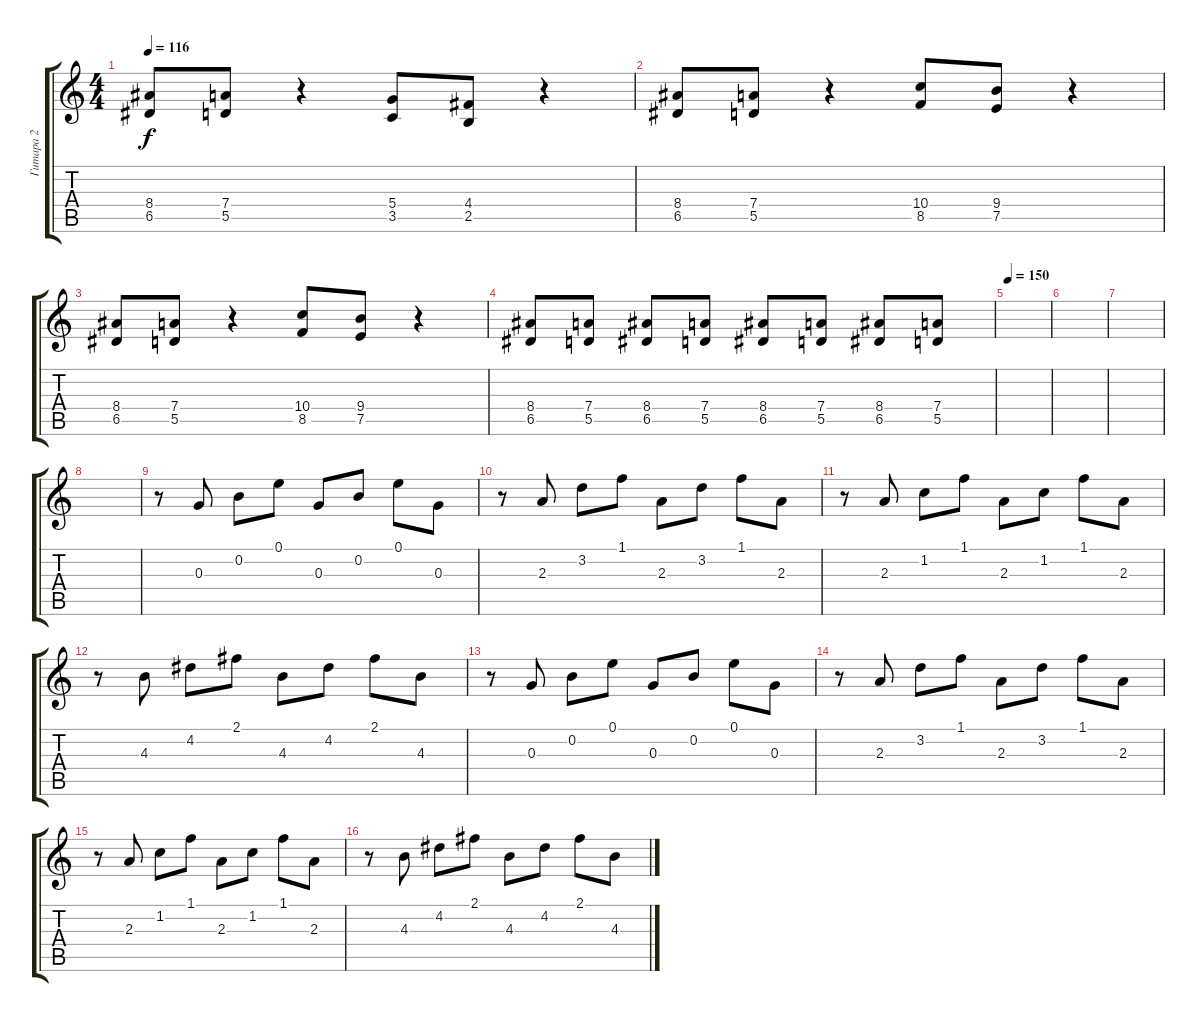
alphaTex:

\track ("Гитара 2" "Гитара 2") {instrument electricguitarclean}
\staff {score tabs}
\tuning (E4 B3 G3 D3 A2 E2) {hide}
\ts (4 4)
\tempo 116
\clef g2
\ks c
(8.4 6.5).8{dy f} (7.4 5.5).8 r.4 (5.4 3.5).8 (4.4 2.5).8 r.4 |
(8.4 6.5).8 (7.4 5.5).8 r.4 (10.4 8.5).8 (9.4 7.5).8 r.4 |
(8.4 6.5).8 (7.4 5.5).8 r.4 (10.4 8.5).8 (9.4 7.5).8 r.4 |
(8.4 6.5).8 (7.4 5.5).8 (8.4 6.5).8 (7.4 5.5).8 (8.4 6.5).8 (7.4 5.5).8 (8.4 6.5).8 (7.4 5.5).8 |
\tempo 150
|
|
|
|
r.8{volume 1 instrument overdrivenguitar} 0.3.8{volume 5} 0.2.8 0.1.8 0.3.8 0.2.8 0.1.8 0.3.8 |
r.8 2.3.8 3.2.8 1.1.8 2.3.8 3.2.8 1.1.8 2.3.8 |
r.8 2.3.8 1.2.8 1.1.8 2.3.8 1.2.8 1.1.8 2.3.8 |
r.8 4.3.8 4.2.8 2.1.8 4.3.8 4.2.8 2.1.8 4.3.8 |
r.8{volume 9} 0.3.8 0.2.8 0.1.8 0.3.8 0.2.8 0.1.8 0.3.8 |
r.8 2.3.8 3.2.8 1.1.8 2.3.8 3.2.8 1.1.8 2.3.8 |
r.8 2.3.8 1.2.8 1.1.8 2.3.8 1.2.8 1.1.8 2.3.8 |
r.8 4.3.8 4.2.8 2.1.8 4.3.8 4.2.8 2.1.8 4.3.8
